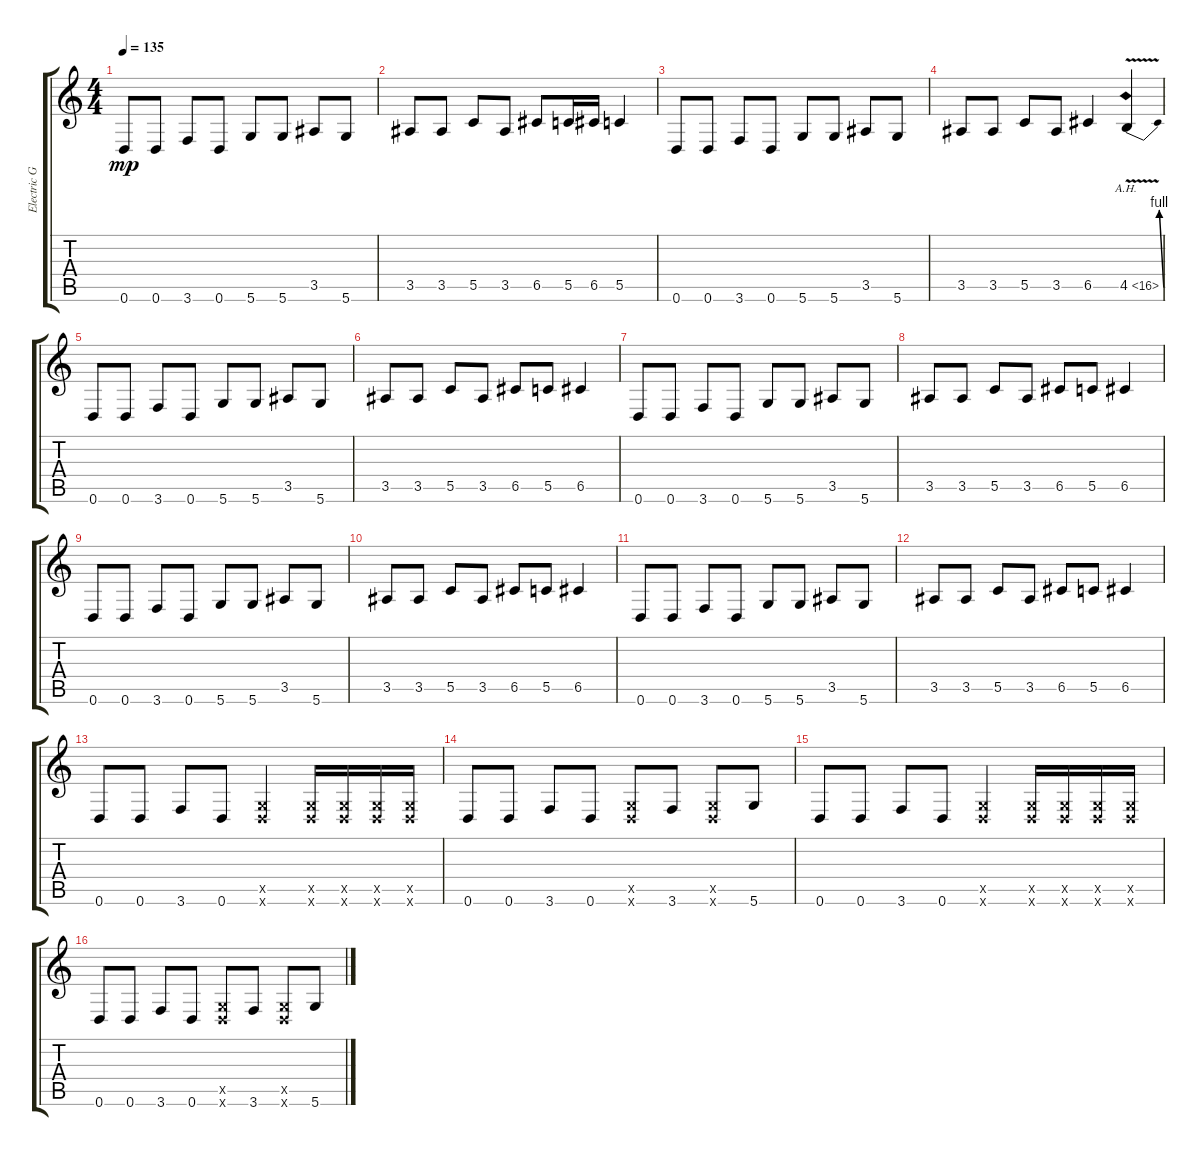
\track ("Electric Guitar" "Electric G") {instrument distortionguitar}
\staff {score tabs}
\tuning (D4 A3 E3 C3 G2 D2) {hide}
\ts (4 4)
\tempo 135
\clef g2
\ks c
0.6.8{dy mp} 0.6.8 3.6.8 0.6.8 5.6.8 5.6.8 3.5.8 5.6.8 |
3.5.8 3.5.8 5.5.8 3.5.8 6.5.8 5.5.16 6.5.16 5.5.4 |
0.6.8 0.6.8 3.6.8 0.6.8 5.6.8 5.6.8 3.5.8 5.6.8 |
3.5.8 3.5.8 5.5.8 3.5.8 6.5.4 4.5{be (bend 0 0 60 4) ah 12 v}.4 |
0.6.8 0.6.8 3.6.8 0.6.8 5.6.8 5.6.8 3.5.8 5.6.8 |
3.5.8 3.5.8 5.5.8 3.5.8 6.5.8 5.5.8 6.5.4 |
0.6.8 0.6.8 3.6.8 0.6.8 5.6.8 5.6.8 3.5.8 5.6.8 |
3.5.8 3.5.8 5.5.8 3.5.8 6.5.8 5.5.8 6.5.4 |
0.6.8 0.6.8 3.6.8 0.6.8 5.6.8 5.6.8 3.5.8 5.6.8 |
3.5.8 3.5.8 5.5.8 3.5.8 6.5.8 5.5.8 6.5.4 |
0.6.8 0.6.8 3.6.8 0.6.8 5.6.8 5.6.8 3.5.8 5.6.8 |
3.5.8 3.5.8 5.5.8 3.5.8 6.5.8 5.5.8 6.5.4 |
0.6.8 0.6.8 3.6.8 0.6.8 (0.5{x} 0.6{x}).4 (0.5{x} 0.6{x}).16 (0.5{x} 0.6{x}).16 (0.5{x} 0.6{x}).16 (0.5{x} 0.6{x}).16 |
0.6.8 0.6.8 3.6.8 0.6.8 (0.5{x} 0.6{x}).8 3.6.8 (0.5{x} 0.6{x}).8 5.6.8 |
0.6.8 0.6.8 3.6.8 0.6.8 (0.5{x} 0.6{x}).4 (0.5{x} 0.6{x}).16 (0.5{x} 0.6{x}).16 (0.5{x} 0.6{x}).16 (0.5{x} 0.6{x}).16 |
0.6.8 0.6.8 3.6.8 0.6.8 (0.5{x} 0.6{x}).8 3.6.8 (0.5{x} 0.6{x}).8 5.6.8
